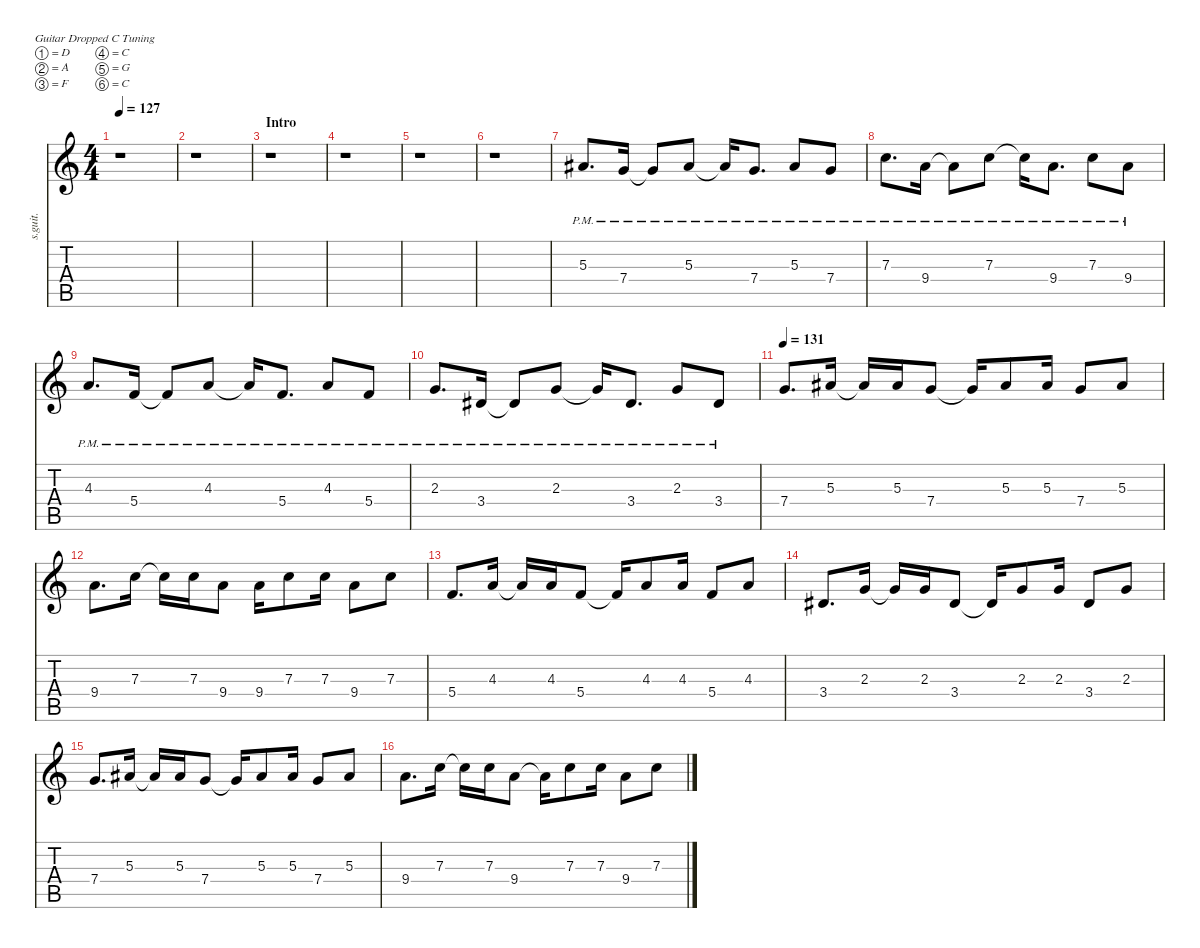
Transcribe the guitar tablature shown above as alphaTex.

\defaultSystemsLayout 4
\hideDynamics
\bracketExtendMode nobrackets
\track ("Daron Malakian | Lead 1" "s.guit.") {instrument distortionguitar}
\staff {score tabs}
\tuning (D4 A3 F3 C3 G2 C2)
\ts (4 4)
\beaming (8 2 2 2 2)
\tempo 127
\clef g2
\ks c
r.1{dy f instrument distortionguitar} |
r.1 |
\section ("" "Intro")
r.1 |
r.1 |
r.1 |
r.1 |
5.3{pm acc #}.8{d lyrics (0 "") lyrics (1 "") lyrics (2 "") lyrics (3 "") lyrics (4 "")} 7.4{pm}.16{lyrics (0 "") lyrics (1 "") lyrics (2 "") lyrics (3 "") lyrics (4 "")} 7.4{pm t}.8{lyrics (0 "") lyrics (1 "") lyrics (2 "") lyrics (3 "") lyrics (4 "")} 5.3{pm acc #}.8{lyrics (0 "") lyrics (1 "") lyrics (2 "") lyrics (3 "") lyrics (4 "")} 5.3{pm t acc #}.16{lyrics (0 "") lyrics (1 "") lyrics (2 "") lyrics (3 "") lyrics (4 "")} 7.4{pm}.8{d lyrics (0 "") lyrics (1 "") lyrics (2 "") lyrics (3 "") lyrics (4 "")} 5.3{pm acc #}.8{lyrics (0 "") lyrics (1 "") lyrics (2 "") lyrics (3 "") lyrics (4 "")} 7.4{pm}.8{lyrics (0 "") lyrics (1 "") lyrics (2 "") lyrics (3 "") lyrics (4 "")} |
7.3{pm}.8{d lyrics (0 "") lyrics (1 "") lyrics (2 "") lyrics (3 "") lyrics (4 "")} 9.4{pm}.16{lyrics (0 "") lyrics (1 "") lyrics (2 "") lyrics (3 "") lyrics (4 "")} 9.4{pm t}.8{lyrics (0 "") lyrics (1 "") lyrics (2 "") lyrics (3 "") lyrics (4 "")} 7.3{pm}.8{lyrics (0 "") lyrics (1 "") lyrics (2 "") lyrics (3 "") lyrics (4 "")} 7.3{pm t}.16{lyrics (0 "") lyrics (1 "") lyrics (2 "") lyrics (3 "") lyrics (4 "")} 9.4{pm}.8{d lyrics (0 "") lyrics (1 "") lyrics (2 "") lyrics (3 "") lyrics (4 "")} 7.3{pm}.8{lyrics (0 "") lyrics (1 "") lyrics (2 "") lyrics (3 "") lyrics (4 "")} 9.4{pm}.8{lyrics (0 "") lyrics (1 "") lyrics (2 "") lyrics (3 "") lyrics (4 "")} |
4.3{pm}.8{d lyrics (0 "") lyrics (1 "") lyrics (2 "") lyrics (3 "") lyrics (4 "")} 5.4{pm}.16{lyrics (0 "") lyrics (1 "") lyrics (2 "") lyrics (3 "") lyrics (4 "")} 5.4{pm t}.8{lyrics (0 "") lyrics (1 "") lyrics (2 "") lyrics (3 "") lyrics (4 "")} 4.3{pm}.8{lyrics (0 "") lyrics (1 "") lyrics (2 "") lyrics (3 "") lyrics (4 "")} 4.3{pm t}.16{lyrics (0 "") lyrics (1 "") lyrics (2 "") lyrics (3 "") lyrics (4 "")} 5.4{pm}.8{d lyrics (0 "") lyrics (1 "") lyrics (2 "") lyrics (3 "") lyrics (4 "")} 4.3{pm}.8{lyrics (0 "") lyrics (1 "") lyrics (2 "") lyrics (3 "") lyrics (4 "")} 5.4{pm}.8{lyrics (0 "") lyrics (1 "") lyrics (2 "") lyrics (3 "") lyrics (4 "")} |
2.3{pm}.8{d lyrics (0 "") lyrics (1 "") lyrics (2 "") lyrics (3 "") lyrics (4 "")} 3.4{pm acc #}.16{lyrics (0 "") lyrics (1 "") lyrics (2 "") lyrics (3 "") lyrics (4 "")} 3.4{pm t acc #}.8{lyrics (0 "") lyrics (1 "") lyrics (2 "") lyrics (3 "") lyrics (4 "")} 2.3{pm}.8{lyrics (0 "") lyrics (1 "") lyrics (2 "") lyrics (3 "") lyrics (4 "")} 2.3{pm t}.16{lyrics (0 "") lyrics (1 "") lyrics (2 "") lyrics (3 "") lyrics (4 "")} 3.4{pm acc #}.8{d lyrics (0 "") lyrics (1 "") lyrics (2 "") lyrics (3 "") lyrics (4 "")} 2.3{pm}.8{lyrics (0 "") lyrics (1 "") lyrics (2 "") lyrics (3 "") lyrics (4 "")} 3.4{pm acc #}.8{lyrics (0 "") lyrics (1 "") lyrics (2 "") lyrics (3 "") lyrics (4 "")} |
\tempo 131
7.4.8{d lyrics (0 "") lyrics (1 "") lyrics (2 "") lyrics (3 "") lyrics (4 "")} 5.3{acc #}.16{lyrics (0 "") lyrics (1 "") lyrics (2 "") lyrics (3 "") lyrics (4 "")} 5.3{t acc #}.16{lyrics (0 "") lyrics (1 "") lyrics (2 "") lyrics (3 "") lyrics (4 "")} 5.3{acc #}.16{lyrics (0 "") lyrics (1 "") lyrics (2 "") lyrics (3 "") lyrics (4 "")} 7.4.8{lyrics (0 "") lyrics (1 "") lyrics (2 "") lyrics (3 "") lyrics (4 "")} 7.4{t}.16{lyrics (0 "") lyrics (1 "") lyrics (2 "") lyrics (3 "") lyrics (4 "")} 5.3{acc #}.8{lyrics (0 "") lyrics (1 "") lyrics (2 "") lyrics (3 "") lyrics (4 "")} 5.3{acc #}.16{lyrics (0 "") lyrics (1 "") lyrics (2 "") lyrics (3 "") lyrics (4 "")} 7.4.8{lyrics (0 "") lyrics (1 "") lyrics (2 "") lyrics (3 "") lyrics (4 "")} 5.3{acc #}.8{lyrics (0 "") lyrics (1 "") lyrics (2 "") lyrics (3 "") lyrics (4 "")} |
9.4.8{d lyrics (0 "") lyrics (1 "") lyrics (2 "") lyrics (3 "") lyrics (4 "")} 7.3.16{lyrics (0 "") lyrics (1 "") lyrics (2 "") lyrics (3 "") lyrics (4 "")} 7.3{t}.16{lyrics (0 "") lyrics (1 "") lyrics (2 "") lyrics (3 "") lyrics (4 "")} 7.3.16{lyrics (0 "") lyrics (1 "") lyrics (2 "") lyrics (3 "") lyrics (4 "")} 9.4.8{lyrics (0 "") lyrics (1 "") lyrics (2 "") lyrics (3 "") lyrics (4 "")} 9.4.16{lyrics (0 "") lyrics (1 "") lyrics (2 "") lyrics (3 "") lyrics (4 "")} 7.3.8{lyrics (0 "") lyrics (1 "") lyrics (2 "") lyrics (3 "") lyrics (4 "")} 7.3.16{lyrics (0 "") lyrics (1 "") lyrics (2 "") lyrics (3 "") lyrics (4 "")} 9.4.8{lyrics (0 "") lyrics (1 "") lyrics (2 "") lyrics (3 "") lyrics (4 "")} 7.3.8{lyrics (0 "") lyrics (1 "") lyrics (2 "") lyrics (3 "") lyrics (4 "")} |
5.4.8{d lyrics (0 "") lyrics (1 "") lyrics (2 "") lyrics (3 "") lyrics (4 "")} 4.3.16{lyrics (0 "") lyrics (1 "") lyrics (2 "") lyrics (3 "") lyrics (4 "")} 4.3{t}.16{lyrics (0 "") lyrics (1 "") lyrics (2 "") lyrics (3 "") lyrics (4 "")} 4.3.16{lyrics (0 "") lyrics (1 "") lyrics (2 "") lyrics (3 "") lyrics (4 "")} 5.4.8{lyrics (0 "") lyrics (1 "") lyrics (2 "") lyrics (3 "") lyrics (4 "")} 5.4{t}.16{lyrics (0 "") lyrics (1 "") lyrics (2 "") lyrics (3 "") lyrics (4 "")} 4.3.8{lyrics (0 "") lyrics (1 "") lyrics (2 "") lyrics (3 "") lyrics (4 "")} 4.3.16{lyrics (0 "") lyrics (1 "") lyrics (2 "") lyrics (3 "") lyrics (4 "")} 5.4.8{lyrics (0 "") lyrics (1 "") lyrics (2 "") lyrics (3 "") lyrics (4 "")} 4.3.8{lyrics (0 "") lyrics (1 "") lyrics (2 "") lyrics (3 "") lyrics (4 "")} |
3.4{acc #}.8{d lyrics (0 "") lyrics (1 "") lyrics (2 "") lyrics (3 "") lyrics (4 "")} 2.3.16{lyrics (0 "") lyrics (1 "") lyrics (2 "") lyrics (3 "") lyrics (4 "")} 2.3{t}.16{lyrics (0 "") lyrics (1 "") lyrics (2 "") lyrics (3 "") lyrics (4 "")} 2.3.16{lyrics (0 "") lyrics (1 "") lyrics (2 "") lyrics (3 "") lyrics (4 "")} 3.4{acc #}.8{lyrics (0 "") lyrics (1 "") lyrics (2 "") lyrics (3 "") lyrics (4 "")} 3.4{t acc #}.16{lyrics (0 "") lyrics (1 "") lyrics (2 "") lyrics (3 "") lyrics (4 "")} 2.3.8{lyrics (0 "") lyrics (1 "") lyrics (2 "") lyrics (3 "") lyrics (4 "")} 2.3.16{lyrics (0 "") lyrics (1 "") lyrics (2 "") lyrics (3 "") lyrics (4 "")} 3.4{acc #}.8{lyrics (0 "") lyrics (1 "") lyrics (2 "") lyrics (3 "") lyrics (4 "")} 2.3.8{lyrics (0 "") lyrics (1 "") lyrics (2 "") lyrics (3 "") lyrics (4 "")} |
7.4.8{d lyrics (0 "") lyrics (1 "") lyrics (2 "") lyrics (3 "") lyrics (4 "")} 5.3{acc #}.16{lyrics (0 "") lyrics (1 "") lyrics (2 "") lyrics (3 "") lyrics (4 "")} 5.3{t acc #}.16{lyrics (0 "") lyrics (1 "") lyrics (2 "") lyrics (3 "") lyrics (4 "")} 5.3{acc #}.16{lyrics (0 "") lyrics (1 "") lyrics (2 "") lyrics (3 "") lyrics (4 "")} 7.4.8{lyrics (0 "") lyrics (1 "") lyrics (2 "") lyrics (3 "") lyrics (4 "")} 7.4{t}.16{lyrics (0 "") lyrics (1 "") lyrics (2 "") lyrics (3 "") lyrics (4 "")} 5.3{acc #}.8{lyrics (0 "") lyrics (1 "") lyrics (2 "") lyrics (3 "") lyrics (4 "")} 5.3{acc #}.16{lyrics (0 "") lyrics (1 "") lyrics (2 "") lyrics (3 "") lyrics (4 "")} 7.4.8{lyrics (0 "") lyrics (1 "") lyrics (2 "") lyrics (3 "") lyrics (4 "")} 5.3{acc #}.8{lyrics (0 "") lyrics (1 "") lyrics (2 "") lyrics (3 "") lyrics (4 "")} |
9.4.8{d lyrics (0 "") lyrics (1 "") lyrics (2 "") lyrics (3 "") lyrics (4 "")} 7.3.16{lyrics (0 "") lyrics (1 "") lyrics (2 "") lyrics (3 "") lyrics (4 "")} 7.3{t}.16{lyrics (0 "") lyrics (1 "") lyrics (2 "") lyrics (3 "") lyrics (4 "")} 7.3.16{lyrics (0 "") lyrics (1 "") lyrics (2 "") lyrics (3 "") lyrics (4 "")} 9.4.8{lyrics (0 "") lyrics (1 "") lyrics (2 "") lyrics (3 "") lyrics (4 "")} 9.4{t}.16{lyrics (0 "") lyrics (1 "") lyrics (2 "") lyrics (3 "") lyrics (4 "")} 7.3.8{lyrics (0 "") lyrics (1 "") lyrics (2 "") lyrics (3 "") lyrics (4 "")} 7.3.16{lyrics (0 "") lyrics (1 "") lyrics (2 "") lyrics (3 "") lyrics (4 "")} 9.4.8{lyrics (0 "") lyrics (1 "") lyrics (2 "") lyrics (3 "") lyrics (4 "")} 7.3.8{lyrics (0 "") lyrics (1 "") lyrics (2 "") lyrics (3 "") lyrics (4 "")}
